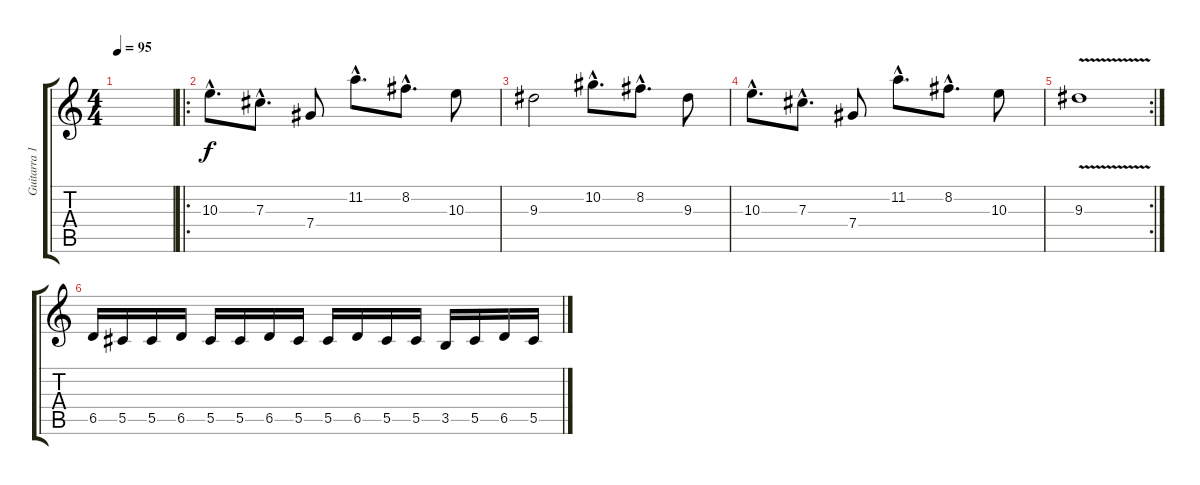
\track ("Guitarra 1" "Guitarra 1") {instrument distortionguitar}
\staff {score tabs}
\tuning (Eb4 Bb3 Gb3 Db3 Ab2 Eb2) {hide}
\ts (4 4)
\tempo 95
\clef g2
\ks c
|
\ro
10.3{hac}.8{d} 7.3{hac}.8{d} 7.4.8 11.2{hac}.8{d} 8.2{hac}.8{d} 10.3.8 |
9.3.2 10.2{hac}.8{d} 8.2{hac}.8{d} 9.3.8 |
10.3{hac}.8{d} 7.3{hac}.8{d} 7.4.8 11.2{hac}.8{d} 8.2{hac}.8{d} 10.3.8 |
\rc 2
9.3{v}.1 |
6.5.16 5.5.16 5.5.16 6.5.16 5.5.16 5.5.16 6.5.16 5.5.16 5.5.16 6.5.16 5.5.16 5.5.16 3.5.16 5.5.16 6.5.16 5.5.16
